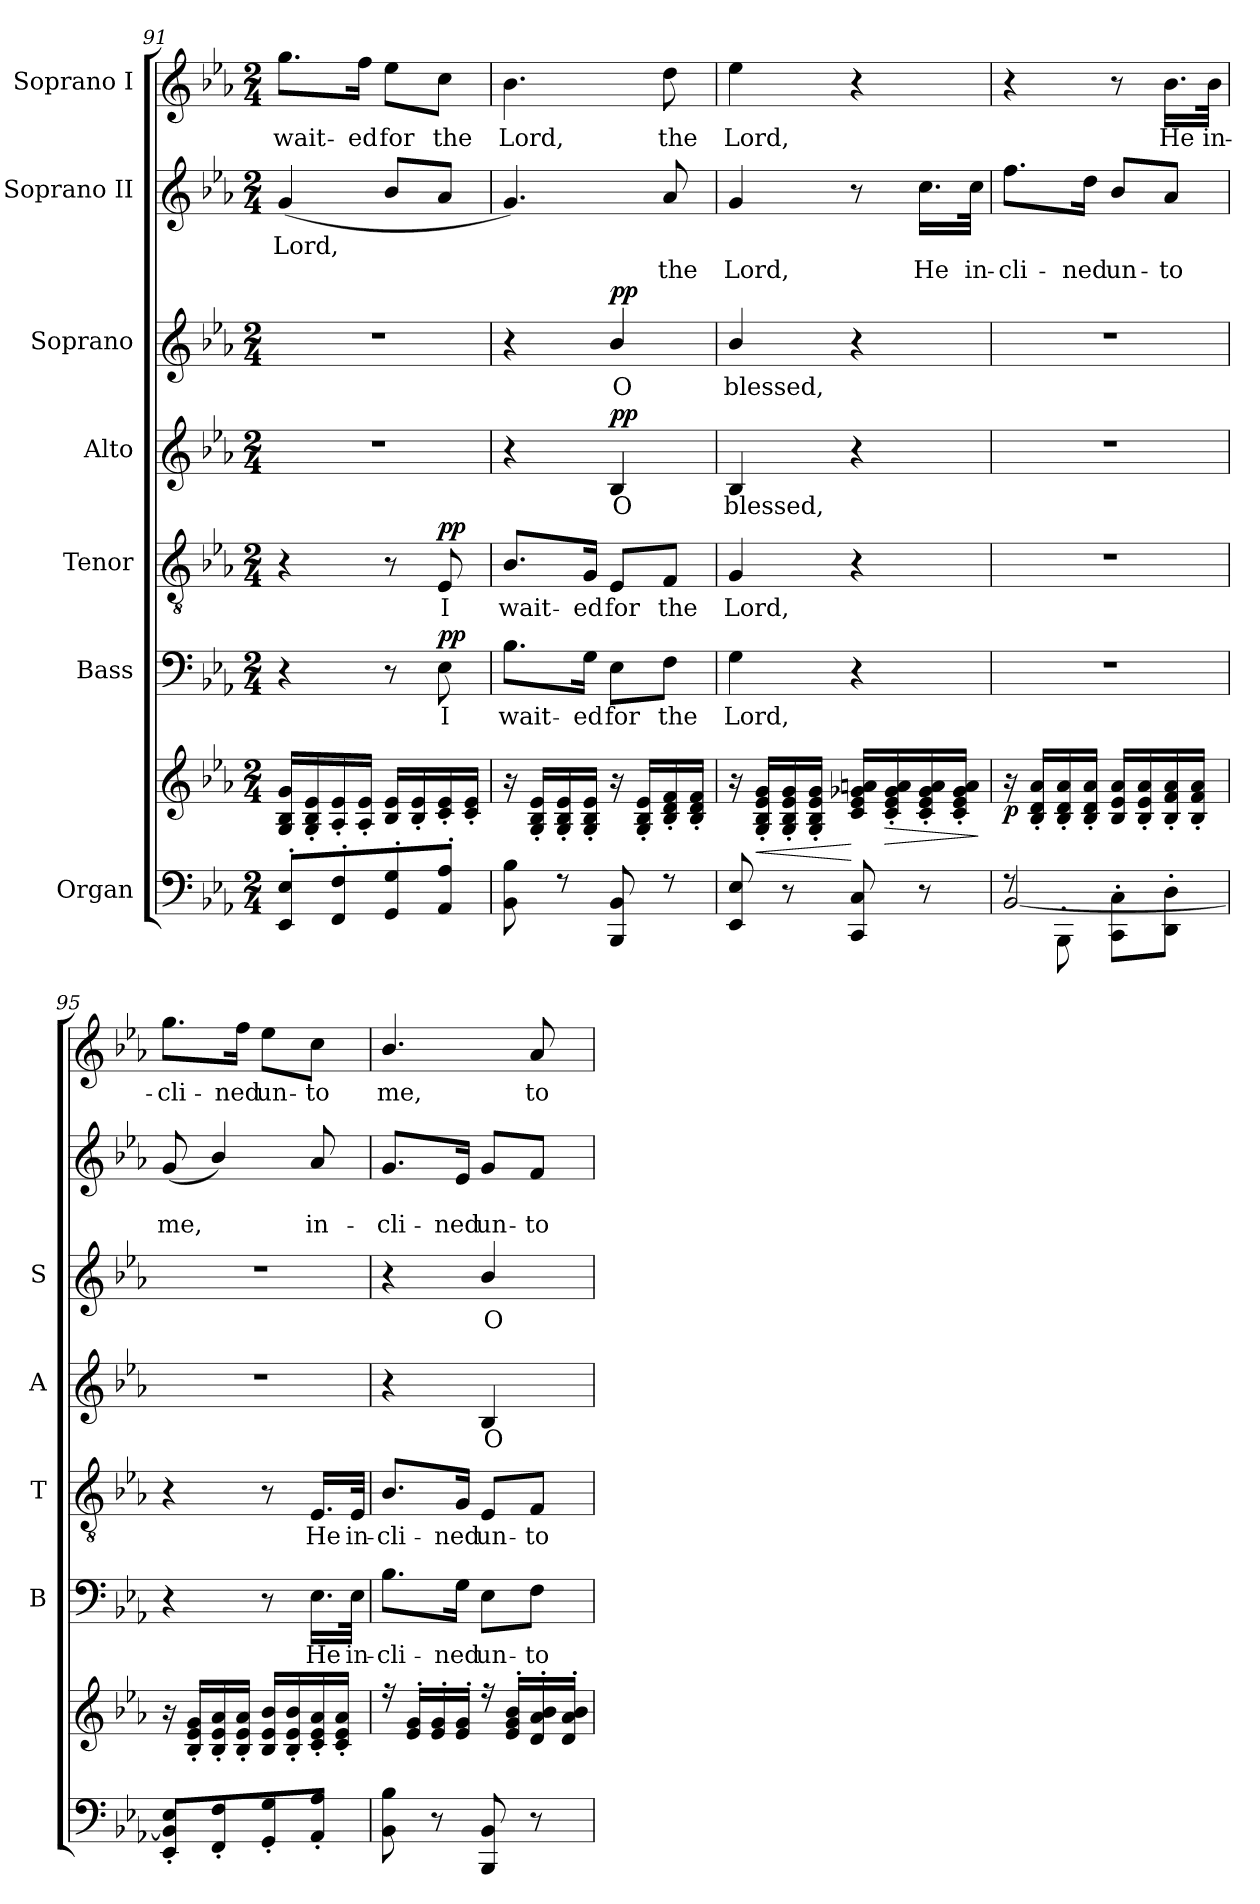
**kern	**kern	**dynam	**kern	**text	**dynam	**kern	**text	**dynam	**kern	**text	**dynam	**kern	**text	**dynam	**kern	**text	**text	**kern	**text
*part7	*part7	*part7	*part6	*part6	*part6	*part5	*part5	*part5	*part4	*part4	*part4	*part3	*part3	*part3	*part2	*part2	*part2	*part1	*part1
*staff8	*staff7	*staff7/8	*staff6	*staff6	*staff6	*staff5	*staff5	*staff5	*staff4	*staff4	*staff4	*staff3	*staff3	*staff3	*staff2	*staff2	*staff2	*staff1	*staff1
*I"Organ	*	*	*I"Bass	*	*	*I"Tenor	*	*	*I"Alto	*	*	*I"Soprano	*	*	*I"Soprano II	*	*	*I"Soprano I	*
*	*	*	*I'B	*	*	*I'T	*	*	*I'A	*	*	*I'S	*	*	*	*	*	*	*
!!LO:PB:g=z
*clefF4	*clefG2	*	*clefF4	*	*	*clefGv2	*	*	*clefG2	*	*	*clefG2	*	*	*clefG2	*	*	*clefG2	*
*k[b-e-a-]	*k[b-e-a-]	*	*k[b-e-a-]	*	*	*k[b-e-a-]	*	*	*k[b-e-a-]	*	*	*k[b-e-a-]	*	*	*k[b-e-a-]	*	*	*k[b-e-a-]	*
*E-:	*E-:	*	*E-:	*	*	*E-:	*	*	*E-:	*	*	*E-:	*	*	*E-:	*	*	*E-:	*
*M2/4	*M2/4	*	*M2/4	*	*	*M2/4	*	*	*M2/4	*	*	*M2/4	*	*	*M2/4	*	*	*M2/4	*
=91	=91	=91	=91	=91	=91	=91	=91	=91	=91	=91	=91	=91	=91	=91	=91	=91	=91	=91	=91
*^	*	*	*	*	*	*	*	*	*	*	*	*	*	*	*	*	*	*	*
!	!	!	!	!	!	!	!	!	!	!	!	!	!	!	!	!	!LO:LY:b	!	!	!LO:LY:b
8EE-/' 8E-/'L	2ryy	16G/ 16B-/ 16g/LL	.	4r	.	.	4r	.	.	2r	.	.	2r	.	.	(<4g/	Lord,	.	8.gg\L	wait-
.	.	16G/' 16B-/' 16e-/'	.	.	.	.	.	.	.	.	.	.	.	.	.	.	.	.	.	.
8FF/' 8F/'	.	16A-/' 16e-/'	.	.	.	.	.	.	.	.	.	.	.	.	.	.	.	.	.	.
!	!	!	!	!	!	!	!	!	!	!	!	!	!	!	!	!	!	!	!	!LO:LY:b
.	.	16A-/' 16e-/'JJ	.	.	.	.	.	.	.	.	.	.	.	.	.	.	.	.	16ff\Jk	-ed
!	!	!	!	!	!	!	!	!	!	!	!	!	!	!	!	!	!	!	!	!LO:LY:b
8GG/' 8G/'	.	16B-/ 16e-/LL	.	8r	.	.	8r	.	.	.	.	.	.	.	.	8b-/L	.	.	8ee-\L	for
.	.	16B-/' 16e-/'	.	.	.	.	.	.	.	.	.	.	.	.	.	.	.	.	.	.
!	!	!	!	!	!LO:LY:b	!LO:DY:b	!	!LO:LY:b	!LO:DY:b	!	!	!	!	!	!	!	!	!	!	!LO:LY:b
8AA-/' 8A-/'J	.	16c/' 16e-/'	.	8E-\	I	pp	8E-/	I	pp	.	.	.	.	.	.	8a-/J	.	.	8cc\J	the
.	.	16c/' 16e-/'JJ	.	.	.	.	.	.	.	.	.	.	.	.	.	.	.	.	.	.
=92	=92	=92	=92	=92	=92	=92	=92	=92	=92	=92	=92	=92	=92	=92	=92	=92	=92	=92	=92	=92
!	!	!	!	!	!LO:LY:b	!	!	!LO:LY:b	!	!	!	!	!	!	!	!	!	!	!	!LO:LY:b
8BB-\ 8B-\	2ryy	16r	.	8.B-\L	wait-	.	8.B-/L	wait-	.	4r	.	.	4r	.	.	4.g/)	.	.	4.b-\	Lord,
.	.	16G/' 16B-/' 16e-/'LL	.	.	.	.	.	.	.	.	.	.	.	.	.	.	.	.	.	.
8r	.	16G/' 16B-/' 16e-/'	.	.	.	.	.	.	.	.	.	.	.	.	.	.	.	.	.	.
!	!	!	!	!	!LO:LY:b	!	!	!LO:LY:b	!	!	!	!	!	!	!	!	!	!	!	!
.	.	16G/' 16B-/' 16e-/'JJ	.	16G\Jk	-ed	.	16G/Jk	-ed	.	.	.	.	.	.	.	.	.	.	.	.
!	!	!	!	!	!LO:LY:b	!	!	!LO:LY:b	!	!	!LO:LY:b	!LO:DY:b	!	!LO:LY:b	!LO:DY:b	!	!	!	!	!
8BBB-/ 8BB-/	.	16r	.	8E-\L	for	.	8E-/L	for	.	4B-/	O	pp	4b-/	O	pp	.	.	.	.	.
.	.	16G/' 16B-/' 16e-/'LL	.	.	.	.	.	.	.	.	.	.	.	.	.	.	.	.	.	.
!	!	!	!	!	!LO:LY:b	!	!	!LO:LY:b	!	!	!	!	!	!	!	!	!	!LO:LY:b	!	!LO:LY:b
8r	.	16B-/' 16d/' 16f/'	.	8F\J	the	.	8F/J	the	.	.	.	.	.	.	.	8a-/	.	the	8dd\	the
.	.	16B-/' 16d/' 16f/'JJ	.	.	.	.	.	.	.	.	.	.	.	.	.	.	.	.	.	.
=93	=93	=93	=93	=93	=93	=93	=93	=93	=93	=93	=93	=93	=93	=93	=93	=93	=93	=93	=93	=93
!	!	!	!	!	!LO:LY:b	!	!	!LO:LY:b	!	!	!LO:LY:b	!	!	!LO:LY:b	!	!	!	!LO:LY:b	!	!LO:LY:b
8EE-/ 8E-/	2ryy	16r	.	4G\	Lord,	.	4G/	Lord,	.	4B-/	blessed,	.	4b-/	blessed,	.	4g/	.	Lord,	4ee-\	Lord,
!	!	!	!LO:HP:b	!	!	!	!	!	!	!	!	!	!	!	!	!	!	!	!	!
.	.	16G/' 16B-/' 16e-/' 16g/'LL	<	.	.	.	.	.	.	.	.	.	.	.	.	.	.	.	.	.
8r	.	16G/' 16B-/' 16e-/' 16g/'	.	.	.	.	.	.	.	.	.	.	.	.	.	.	.	.	.	.
.	.	16G/' 16B-/' 16e-/' 16g/'JJ	.	.	.	.	.	.	.	.	.	.	.	.	.	.	.	.	.	.
8CC/ 8C/	.	16c/ 16e-/ 16g-X/ 16an/LL	[	4r	.	.	4r	.	.	4r	.	.	4r	.	.	8r	.	.	4r	.
!	!	!	!LO:HP:b	!	!	!	!	!	!	!	!	!	!	!	!	!	!	!	!	!
.	.	16c/' 16e-/' 16g-/' 16a/'	>	.	.	.	.	.	.	.	.	.	.	.	.	.	.	.	.	.
!	!	!	!	!	!	!	!	!	!	!	!	!	!	!	!	!	!	!LO:LY:b	!	!
8r	.	16c/' 16e-/' 16g-/' 16a/'	.	.	.	.	.	.	.	.	.	.	.	.	.	16.cc\LL	.	He	.	.
.	.	16c/' 16e-/' 16g-/' 16a/'JJ	.	.	.	.	.	.	.	.	.	.	.	.	.	.	.	.	.	.
!	!	!	!	!	!	!	!	!	!	!	!	!	!	!	!	!	!	!LO:LY:b	!	!
.	.	.	.	.	.	.	.	.	.	.	.	.	.	.	.	32cc\JJk	.	in-	.	.
*v	*v	*	*	*	*	*	*	*	*	*	*	*	*	*	*	*	*	*	*	*
.	.	]	.	.	.	.	.	.	.	.	.	.	.	.	.	.	.	.	.
=94	=94	=94	=94	=94	=94	=94	=94	=94	=94	=94	=94	=94	=94	=94	=94	=94	=94	=94	=94
*^	*	*	*	*	*	*	*	*	*	*	*	*	*	*	*	*	*	*	*
!	!	!	!LO:DY:b	!	!	!	!	!	!	!	!	!	!	!	!	!	!	!LO:LY:b	!	!
8r	[2BB-/	16r	p	2r	.	.	2r	.	.	2r	.	.	2r	.	.	8.ff\L	.	-cli-	4r	.
.	.	16B-/' 16d/' 16a-i/'LL	.	.	.	.	.	.	.	.	.	.	.	.	.	.	.	.	.	.
8BBB-'\	.	16B-/' 16d/' 16a-/'	.	.	.	.	.	.	.	.	.	.	.	.	.	.	.	.	.	.
!	!	!	!	!	!	!	!	!	!	!	!	!	!	!	!	!	!	!LO:LY:b	!	!
.	.	16B-/' 16d/' 16a-/'JJ	.	.	.	.	.	.	.	.	.	.	.	.	.	16dd\Jk	.	-ned	.	.
!	!	!	!	!	!	!	!	!	!	!	!	!	!	!	!	!	!	!LO:LY:b	!	!
8CC\' 8C\'L	.	16B-/ 16e-/ 16a-/LL	.	.	.	.	.	.	.	.	.	.	.	.	.	8b-/L	.	un-	8r	.
.	.	16B-/' 16e-/' 16a-/'	.	.	.	.	.	.	.	.	.	.	.	.	.	.	.	.	.	.
!	!	!	!	!	!	!	!	!	!	!	!	!	!	!	!	!	!	!LO:LY:b	!	!LO:LY:b
8DD\' 8D\'J	.	16B-/' 16f/' 16a-/'	.	.	.	.	.	.	.	.	.	.	.	.	.	8a-/J	.	-to	16.b-\LL	He
.	.	16B-/' 16f/' 16a-/'JJ	.	.	.	.	.	.	.	.	.	.	.	.	.	.	.	.	.	.
!	!	!	!	!	!	!	!	!	!	!	!	!	!	!	!	!	!	!	!	!LO:LY:b
.	.	.	.	.	.	.	.	.	.	.	.	.	.	.	.	.	.	.	32b-\JJk	in-
!!LO:PB:g=z
=95	=95	=95	=95	=95	=95	=95	=95	=95	=95	=95	=95	=95	=95	=95	=95	=95	=95	=95	=95	=95
!	!	!	!	!	!	!	!	!	!	!	!	!	!	!	!	!	!	!LO:LY:b	!	!LO:LY:b
2ryy	8EE-/' 8BB-/]' 8E-/'L	16r	.	4r	.	.	4r	.	.	2r	.	.	2r	.	.	(<8g/	.	me,	8.gg\L	-cli-
.	.	16B-/' 16e-/' 16g/'LL	.	.	.	.	.	.	.	.	.	.	.	.	.	.	.	.	.	.
.	8FF/' 8F/'	16B-/' 16e-/' 16a-/'	.	.	.	.	.	.	.	.	.	.	.	.	.	4b-/)	.	.	.	.
!	!	!	!	!	!	!	!	!	!	!	!	!	!	!	!	!	!	!	!	!LO:LY:b
.	.	16B-/' 16e-/' 16a-/'JJ	.	.	.	.	.	.	.	.	.	.	.	.	.	.	.	.	16ff\Jk	-ned
!	!	!	!	!	!	!	!	!	!	!	!	!	!	!	!	!	!	!	!	!LO:LY:b
.	8GG/' 8G/'	16B-/ 16e-/ 16b-/LL	.	8r	.	.	8r	.	.	.	.	.	.	.	.	.	.	.	8ee-\L	un-
.	.	16B-/' 16e-/' 16b-/'	.	.	.	.	.	.	.	.	.	.	.	.	.	.	.	.	.	.
!	!	!	!	!	!LO:LY:b	!	!	!LO:LY:b	!	!	!	!	!	!	!	!	!	!LO:LY:b	!	!LO:LY:b
.	8AA-/' 8A-/'J	16c/' 16e-/' 16a-/'	.	16.E-\LL	He	.	16.E-/LL	He	.	.	.	.	.	.	.	8a-/	.	in-	8cc\J	-to
.	.	16c/' 16e-/' 16a-/'JJ	.	.	.	.	.	.	.	.	.	.	.	.	.	.	.	.	.	.
!	!	!	!	!	!LO:LY:b	!	!	!LO:LY:b	!	!	!	!	!	!	!	!	!	!	!	!
.	.	.	.	32E-\JJk	in-	.	32E-/JJk	in-	.	.	.	.	.	.	.	.	.	.	.	.
*v	*v	*	*	*	*	*	*	*	*	*	*	*	*	*	*	*	*	*	*	*
!!LO:PB:g=z
=96	=96	=96	=96	=96	=96	=96	=96	=96	=96	=96	=96	=96	=96	=96	=96	=96	=96	=96	=96
*	*^	*	*	*	*	*	*	*	*	*	*	*	*	*	*	*	*	*	*
!	!	!	!	!	!LO:LY:b	!	!	!LO:LY:b	!	!	!	!	!	!	!	!	!	!LO:LY:b	!	!LO:LY:b
8BB-\ 8B-\	16r	2ryy	.	8.B-\L	-cli-	.	8.B-/L	-cli-	.	4r	.	.	4r	.	.	8.g/L	.	-cli-	4.b-/	me,
.	16e-/' 16g/'LL	.	.	.	.	.	.	.	.	.	.	.	.	.	.	.	.	.	.	.
8r	16e-/' 16g/'	.	.	.	.	.	.	.	.	.	.	.	.	.	.	.	.	.	.	.
!	!	!	!	!	!LO:LY:b	!	!	!LO:LY:b	!	!	!	!	!	!	!	!	!	!LO:LY:b	!	!
.	16e-/' 16g/'JJ	.	.	16G\Jk	-ned	.	16G/Jk	-ned	.	.	.	.	.	.	.	16e-/Jk	.	-ned	.	.
!	!	!	!	!	!LO:LY:b	!	!	!LO:LY:b	!	!	!LO:LY:b	!	!	!LO:LY:b	!	!	!	!LO:LY:b	!	!
8BBB-/ 8BB-/	16r	.	.	8E-\L	un-	.	8E-/L	un-	.	4B-/	O	.	4b-/	O	.	8g/L	.	un-	.	.
.	16e-/' 16g/' 16b-/'LL	.	.	.	.	.	.	.	.	.	.	.	.	.	.	.	.	.	.	.
!	!	!	!	!	!LO:LY:b	!	!	!LO:LY:b	!	!	!	!	!	!	!	!	!	!LO:LY:b	!	!LO:LY:b
8r	16d/' 16a-/' 16b-/'	.	.	8F\J	-to	.	8F/J	-to	.	.	.	.	.	.	.	8f/J	.	-to	8a-/	to
.	16d/' 16a-/' 16b-/'JJ	.	.	.	.	.	.	.	.	.	.	.	.	.	.	.	.	.	.	.
*	*v	*v	*	*	*	*	*	*	*	*	*	*	*	*	*	*	*	*	*	*
=	=	=	=	=	=	=	=	=	=	=	=	=	=	=	=	=	=	=	=
*-	*-	*-	*-	*-	*-	*-	*-	*-	*-	*-	*-	*-	*-	*-	*-	*-	*-	*-	*-
